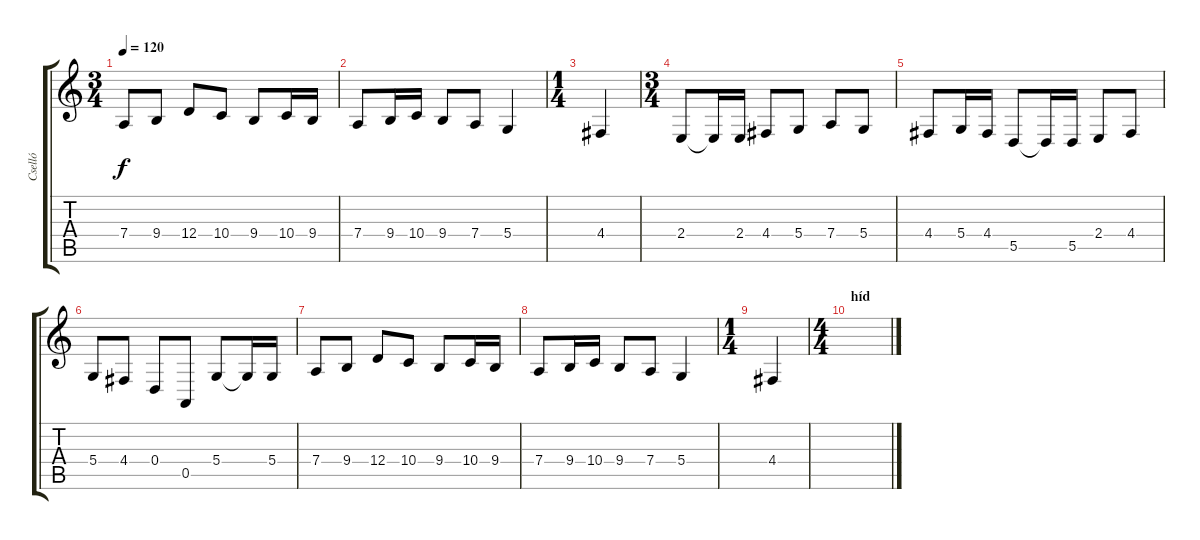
\track ("Cselló" "Cselló") {instrument cello}
\staff {score tabs}
\tuning (E4 B3 G3 D3 A2 E2) {hide}
\ts (3 4)
\tempo 120
\clef g2
\ks c
7.4.8{dy f} 9.4.8 12.4.8 10.4.8 9.4.8 10.4.16 9.4.16 |
7.4.8 9.4.16 10.4.16 9.4.8 7.4.8 5.4.4 |
\ts (1 4)
4.4.4 |
\ts (3 4)
2.4.8 2.4{t}.16 2.4.16 4.4.8 5.4.8 7.4.8 5.4.8 |
4.4.8 5.4.16 4.4.16 5.5.8 5.5{t}.16 5.5.16 2.4.8 4.4.8 |
5.4.8 4.4.8 0.4.8 0.5.8 5.4.8 5.4{t}.16 5.4.16 |
7.4.8 9.4.8 12.4.8 10.4.8 9.4.8 10.4.16 9.4.16 |
7.4.8 9.4.16 10.4.16 9.4.8 7.4.8 5.4.4 |
\ts (1 4)
4.4.4 |
\ts (4 4)
\section ("" "híd")
